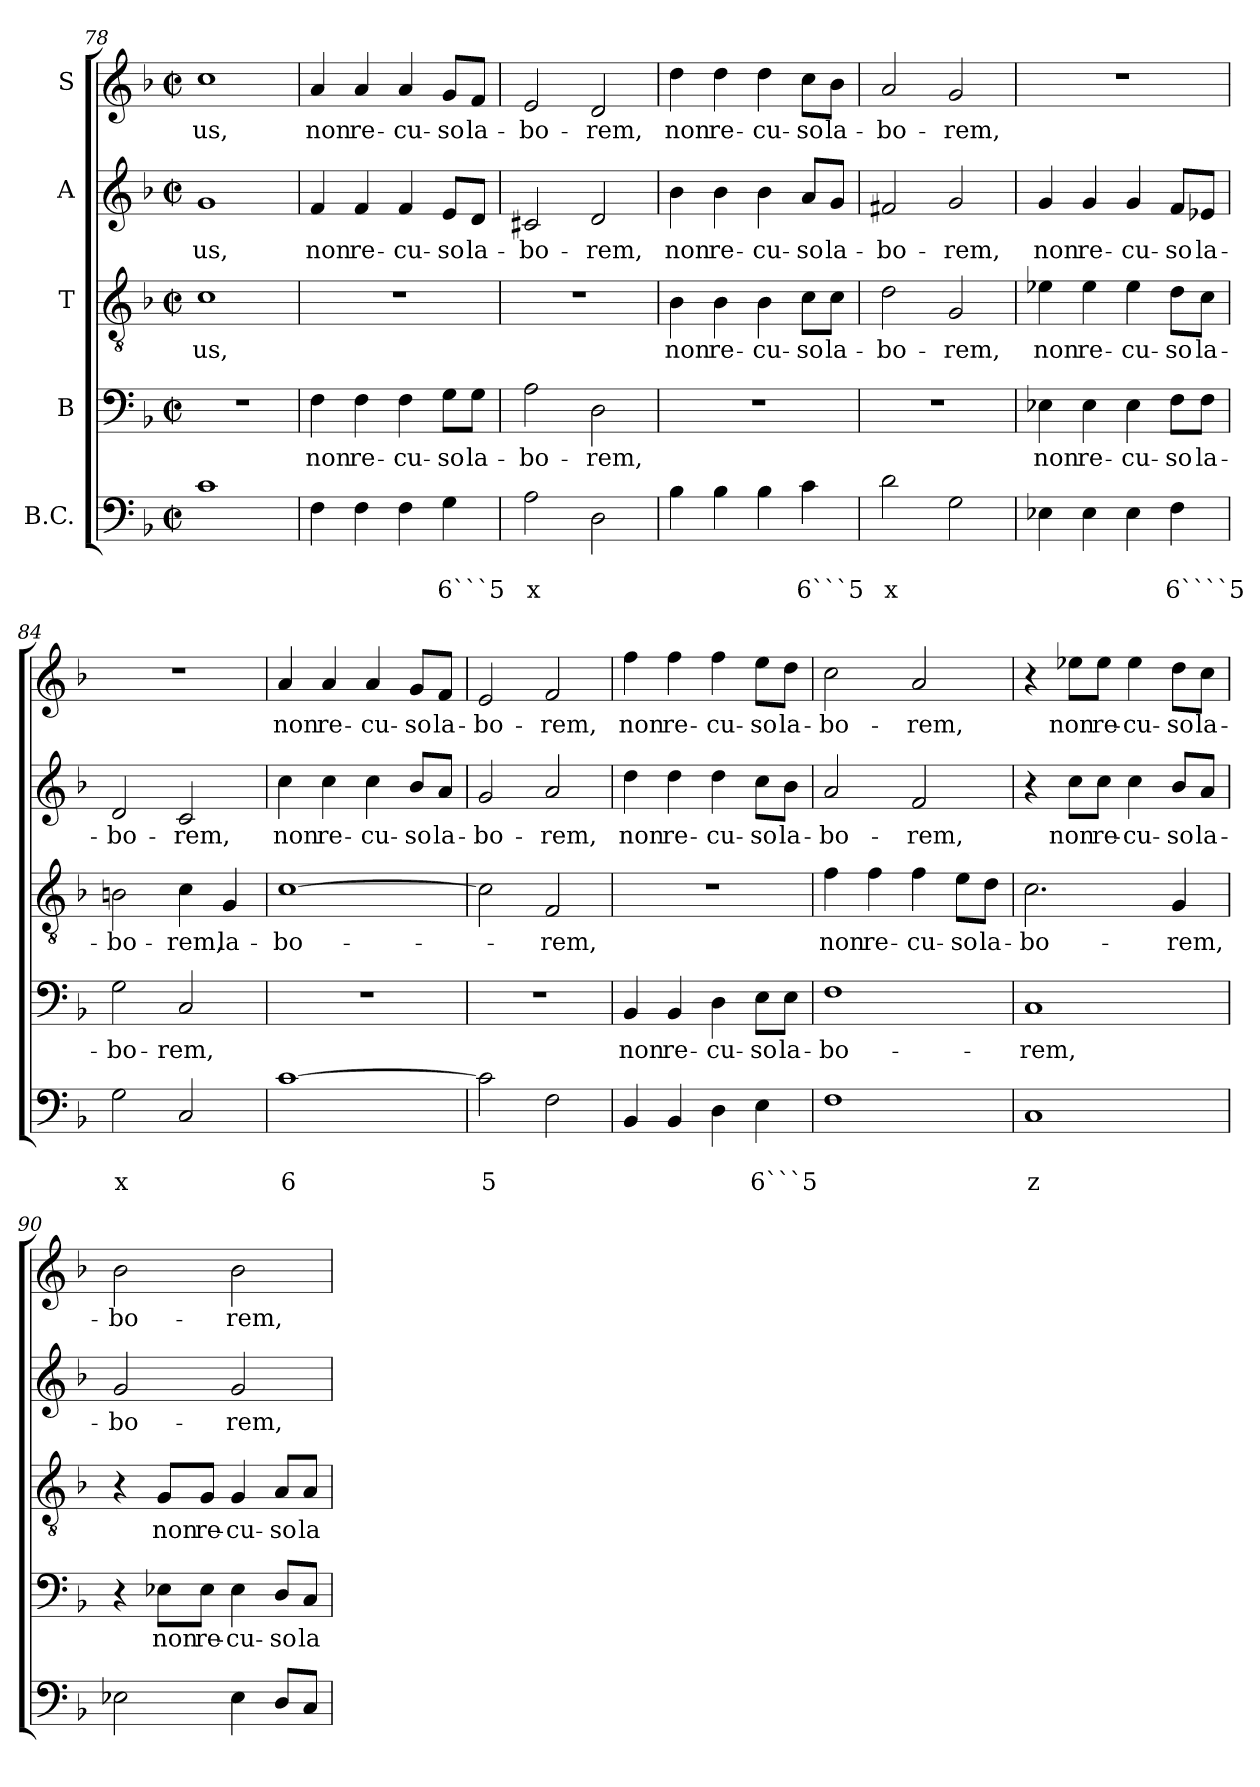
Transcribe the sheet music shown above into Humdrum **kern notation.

**kern	**text	**text	**kern	**text	**kern	**text	**kern	**text	**kern	**text
*part5	*part5	*part5	*part4	*part4	*part3	*part3	*part2	*part2	*part1	*part1
*staff5	*staff5	*staff5	*staff4	*staff4	*staff3	*staff3	*staff2	*staff2	*staff1	*staff1
*I"B.C.	*	*	*I"B	*	*I"T	*	*I"A	*	*I"S	*
*clefF4	*	*	*clefF4	*	*clefGv2	*	*clefG2	*	*clefG2	*
*k[b-]	*	*	*k[b-]	*	*k[b-]	*	*k[b-]	*	*k[b-]	*
*F:	*	*	*F:	*	*F:	*	*F:	*	*F:	*
*M2/2	*	*	*M2/2	*	*M2/2	*	*M2/2	*	*M2/2	*
*met(c|)	*	*	*met(c|)	*	*met(c|)	*	*met(c|)	*	*met(c|)	*
=78	=78	=78	=78	=78	=78	=78	=78	=78	=78	=78
!	!	!	!	!	!	!LO:LY:b	!	!LO:LY:b	!	!LO:LY:b
1c	.	.	1r	.	1c	-us,	1g	-us,	1cc	-us,
=79	=79	=79	=79	=79	=79	=79	=79	=79	=79	=79
!	!	!	!	!LO:LY:b	!	!	!	!LO:LY:b	!	!LO:LY:b
4F\	.	.	4F\	non	1r	.	4f/	non	4a/	non
!	!	!	!	!LO:LY:b	!	!	!	!LO:LY:b	!	!LO:LY:b
4F\	.	.	4F\	re-	.	.	4f/	re-	4a/	re-
!	!	!	!	!LO:LY:b	!	!	!	!LO:LY:b	!	!LO:LY:b
4F\	.	.	4F\	-cu-	.	.	4f/	-cu-	4a/	-cu-
!	!	!LO:LY:b	!	!LO:LY:b	!	!	!	!LO:LY:b	!	!LO:LY:b
4G\	.	6```5	8G\L	-so	.	.	8e/L	-so	8g/L	-so
!	!	!	!	!LO:LY:b	!	!	!	!LO:LY:b	!	!LO:LY:b
.	.	.	8G\J	la-	.	.	8d/J	la-	8f/J	la-
=80	=80	=80	=80	=80	=80	=80	=80	=80	=80	=80
!	!	!LO:LY:b	!	!LO:LY:b	!	!	!	!LO:LY:b	!	!LO:LY:b
2A\	.	x	2A\	-bo-	1r	.	2c#X/	-bo-	2e/	-bo-
!	!	!	!	!LO:LY:b	!	!	!	!LO:LY:b	!	!LO:LY:b
2D\	.	.	2D\	-rem,	.	.	2d/	-rem,	2d/	-rem,
!!LO:LB:g=z
=81	=81	=81	=81	=81	=81	=81	=81	=81	=81	=81
!	!	!	!	!	!	!LO:LY:b	!	!LO:LY:b	!	!LO:LY:b
4B-\	.	.	1r	.	4B-\	non	4b-\	non	4dd\	non
!	!	!	!	!	!	!LO:LY:b	!	!LO:LY:b	!	!LO:LY:b
4B-\	.	.	.	.	4B-\	re-	4b-\	re-	4dd\	re-
!	!	!	!	!	!	!LO:LY:b	!	!LO:LY:b	!	!LO:LY:b
4B-\	.	.	.	.	4B-\	-cu-	4b-\	-cu-	4dd\	-cu-
!	!	!LO:LY:b	!	!	!	!LO:LY:b	!	!LO:LY:b	!	!LO:LY:b
4c\	.	6```5	.	.	8c\L	-so	8a/L	-so	8cc\L	-so
!	!	!	!	!	!	!LO:LY:b	!	!LO:LY:b	!	!LO:LY:b
.	.	.	.	.	8c\J	la-	8g/J	la-	8b-\J	la-
=82	=82	=82	=82	=82	=82	=82	=82	=82	=82	=82
!	!	!LO:LY:b	!	!	!	!LO:LY:b	!	!LO:LY:b	!	!LO:LY:b
2d\	.	x	1r	.	2d\	-bo-	2f#X/	-bo-	2a/	-bo-
!	!	!	!	!	!	!LO:LY:b	!	!LO:LY:b	!	!LO:LY:b
2G\	.	.	.	.	2G/	-rem,	2g/	-rem,	2g/	-rem,
=83	=83	=83	=83	=83	=83	=83	=83	=83	=83	=83
!	!	!	!	!LO:LY:b	!	!LO:LY:b	!	!LO:LY:b	!	!
4E-X\	.	.	4E-X\	non	4e-X\	non	4g/	non	1r	.
!	!	!	!	!LO:LY:b	!	!LO:LY:b	!	!LO:LY:b	!	!
4E-\	.	.	4E-\	re-	4e-\	re-	4g/	re-	.	.
!	!	!	!	!LO:LY:b	!	!LO:LY:b	!	!LO:LY:b	!	!
4E-\	.	.	4E-\	-cu-	4e-\	-cu-	4g/	-cu-	.	.
!	!	!LO:LY:b	!	!LO:LY:b	!	!LO:LY:b	!	!LO:LY:b	!	!
4F\	.	6````5	8F\L	-so	8d\L	-so	8f/L	-so	.	.
!	!	!	!	!LO:LY:b	!	!LO:LY:b	!	!LO:LY:b	!	!
.	.	.	8F\J	la-	8c\J	la-	8e-X/J	la-	.	.
=84	=84	=84	=84	=84	=84	=84	=84	=84	=84	=84
!	!	!LO:LY:b	!	!LO:LY:b	!	!LO:LY:b	!	!LO:LY:b	!	!
2G\	.	x	2G\	-bo-	2Bn\	-bo-	2d/	-bo-	1r	.
!	!	!	!	!LO:LY:b	!	!LO:LY:b	!	!LO:LY:b	!	!
2C/	.	.	2C/	-rem,	4c\	-rem,	2c/	-rem,	.	.
!	!	!	!	!	!	!LO:LY:b	!	!	!	!
.	.	.	.	.	4G/	la-	.	.	.	.
=85	=85	=85	=85	=85	=85	=85	=85	=85	=85	=85
!	!	!LO:LY:b	!	!	!	!LO:LY:b	!	!LO:LY:b	!	!LO:LY:b
[1c	.	6	1r	.	[1c	-bo-	4cc\	non	4a/	non
!	!	!	!	!	!	!	!	!LO:LY:b	!	!LO:LY:b
.	.	.	.	.	.	.	4cc\	re-	4a/	re-
!	!	!	!	!	!	!	!	!LO:LY:b	!	!LO:LY:b
.	.	.	.	.	.	.	4cc\	-cu-	4a/	-cu-
!	!	!	!	!	!	!	!	!LO:LY:b	!	!LO:LY:b
.	.	.	.	.	.	.	8b-/L	-so	8g/L	-so
!	!	!	!	!	!	!	!	!LO:LY:b	!	!LO:LY:b
.	.	.	.	.	.	.	8a/J	la-	8f/J	la-
=86	=86	=86	=86	=86	=86	=86	=86	=86	=86	=86
!	!	!LO:LY:b	!	!	!	!	!	!LO:LY:b	!	!LO:LY:b
2c\]	.	5	1r	.	2c\]	.	2g/	-bo-	2e/	-bo-
!	!	!	!	!	!	!LO:LY:b	!	!LO:LY:b	!	!LO:LY:b
2F\	.	.	.	.	2F/	-rem,	2a/	-rem,	2f/	-rem,
!!LO:LB:g=z
=87	=87	=87	=87	=87	=87	=87	=87	=87	=87	=87
!	!	!	!	!LO:LY:b	!	!	!	!LO:LY:b	!	!LO:LY:b
4BB-/	.	.	4BB-/	non	1r	.	4dd\	non	4ff\	non
!	!	!	!	!LO:LY:b	!	!	!	!LO:LY:b	!	!LO:LY:b
4BB-/	.	.	4BB-/	re-	.	.	4dd\	re-	4ff\	re-
!	!	!	!	!LO:LY:b	!	!	!	!LO:LY:b	!	!LO:LY:b
4D\	.	.	4D\	-cu-	.	.	4dd\	-cu-	4ff\	-cu-
!	!	!LO:LY:b	!	!LO:LY:b	!	!	!	!LO:LY:b	!	!LO:LY:b
4E\	.	6```5	8E\L	-so	.	.	8cc\L	-so	8ee\L	-so
!	!	!	!	!LO:LY:b	!	!	!	!LO:LY:b	!	!LO:LY:b
.	.	.	8E\J	la-	.	.	8b-\J	la-	8dd\J	la-
=88	=88	=88	=88	=88	=88	=88	=88	=88	=88	=88
!	!	!	!	!LO:LY:b	!	!LO:LY:b	!	!LO:LY:b	!	!LO:LY:b
1F	.	.	1F	-bo-	4f\	non	2a/	-bo-	2cc\	-bo-
!	!	!	!	!	!	!LO:LY:b	!	!	!	!
.	.	.	.	.	4f\	re-	.	.	.	.
!	!	!	!	!	!	!LO:LY:b	!	!LO:LY:b	!	!LO:LY:b
.	.	.	.	.	4f\	-cu-	2f/	-rem,	2a/	-rem,
!	!	!	!	!	!	!LO:LY:b	!	!	!	!
.	.	.	.	.	8e\L	-so	.	.	.	.
!	!	!	!	!	!	!LO:LY:b	!	!	!	!
.	.	.	.	.	8d\J	la-	.	.	.	.
=89	=89	=89	=89	=89	=89	=89	=89	=89	=89	=89
!	!	!LO:LY:b	!	!LO:LY:b	!	!LO:LY:b	!	!	!	!
1C	.	z	1C	-rem,	2.c\	-bo-	4r	.	4r	.
!	!	!	!	!	!	!	!	!LO:LY:b	!	!LO:LY:b
.	.	.	.	.	.	.	8cc\L	non	8ee-X\L	non
!	!	!	!	!	!	!	!	!LO:LY:b	!	!LO:LY:b
.	.	.	.	.	.	.	8cc\J	re-	8ee-\J	re-
!	!	!	!	!	!	!	!	!LO:LY:b	!	!LO:LY:b
.	.	.	.	.	.	.	4cc\	-cu-	4ee-\	-cu-
!	!	!	!	!	!	!LO:LY:b	!	!LO:LY:b	!	!LO:LY:b
.	.	.	.	.	4G/	-rem,	8b-/L	-so	8dd\L	-so
!	!	!	!	!	!	!	!	!LO:LY:b	!	!LO:LY:b
.	.	.	.	.	.	.	8a/J	la-	8cc\J	la-
=90	=90	=90	=90	=90	=90	=90	=90	=90	=90	=90
!	!	!	!	!	!	!	!	!LO:LY:b	!	!LO:LY:b
2E-X\	.	.	4r	.	4r	.	2g/	-bo-	2b-\	-bo-
!	!	!	!	!LO:LY:b	!	!LO:LY:b	!	!	!	!
.	.	.	8E-X\L	non	8G/L	non	.	.	.	.
!	!	!	!	!LO:LY:b	!	!LO:LY:b	!	!	!	!
.	.	.	8E-\J	re-	8G/J	re-	.	.	.	.
!	!	!	!	!LO:LY:b	!	!LO:LY:b	!	!LO:LY:b	!	!LO:LY:b
4E-\	.	.	4E-\	-cu-	4G/	-cu-	2g/	-rem,	2b-\	-rem,
!	!	!	!	!LO:LY:b	!	!LO:LY:b	!	!	!	!
8D/L	.	.	8D/L	-so	8A/L	-so	.	.	.	.
!	!	!	!	!LO:LY:b	!	!LO:LY:b	!	!	!	!
8C/J	.	.	8C/J	la-	8A/J	la-	.	.	.	.
=	=	=	=	=	=	=	=	=	=	=
*-	*-	*-	*-	*-	*-	*-	*-	*-	*-	*-
